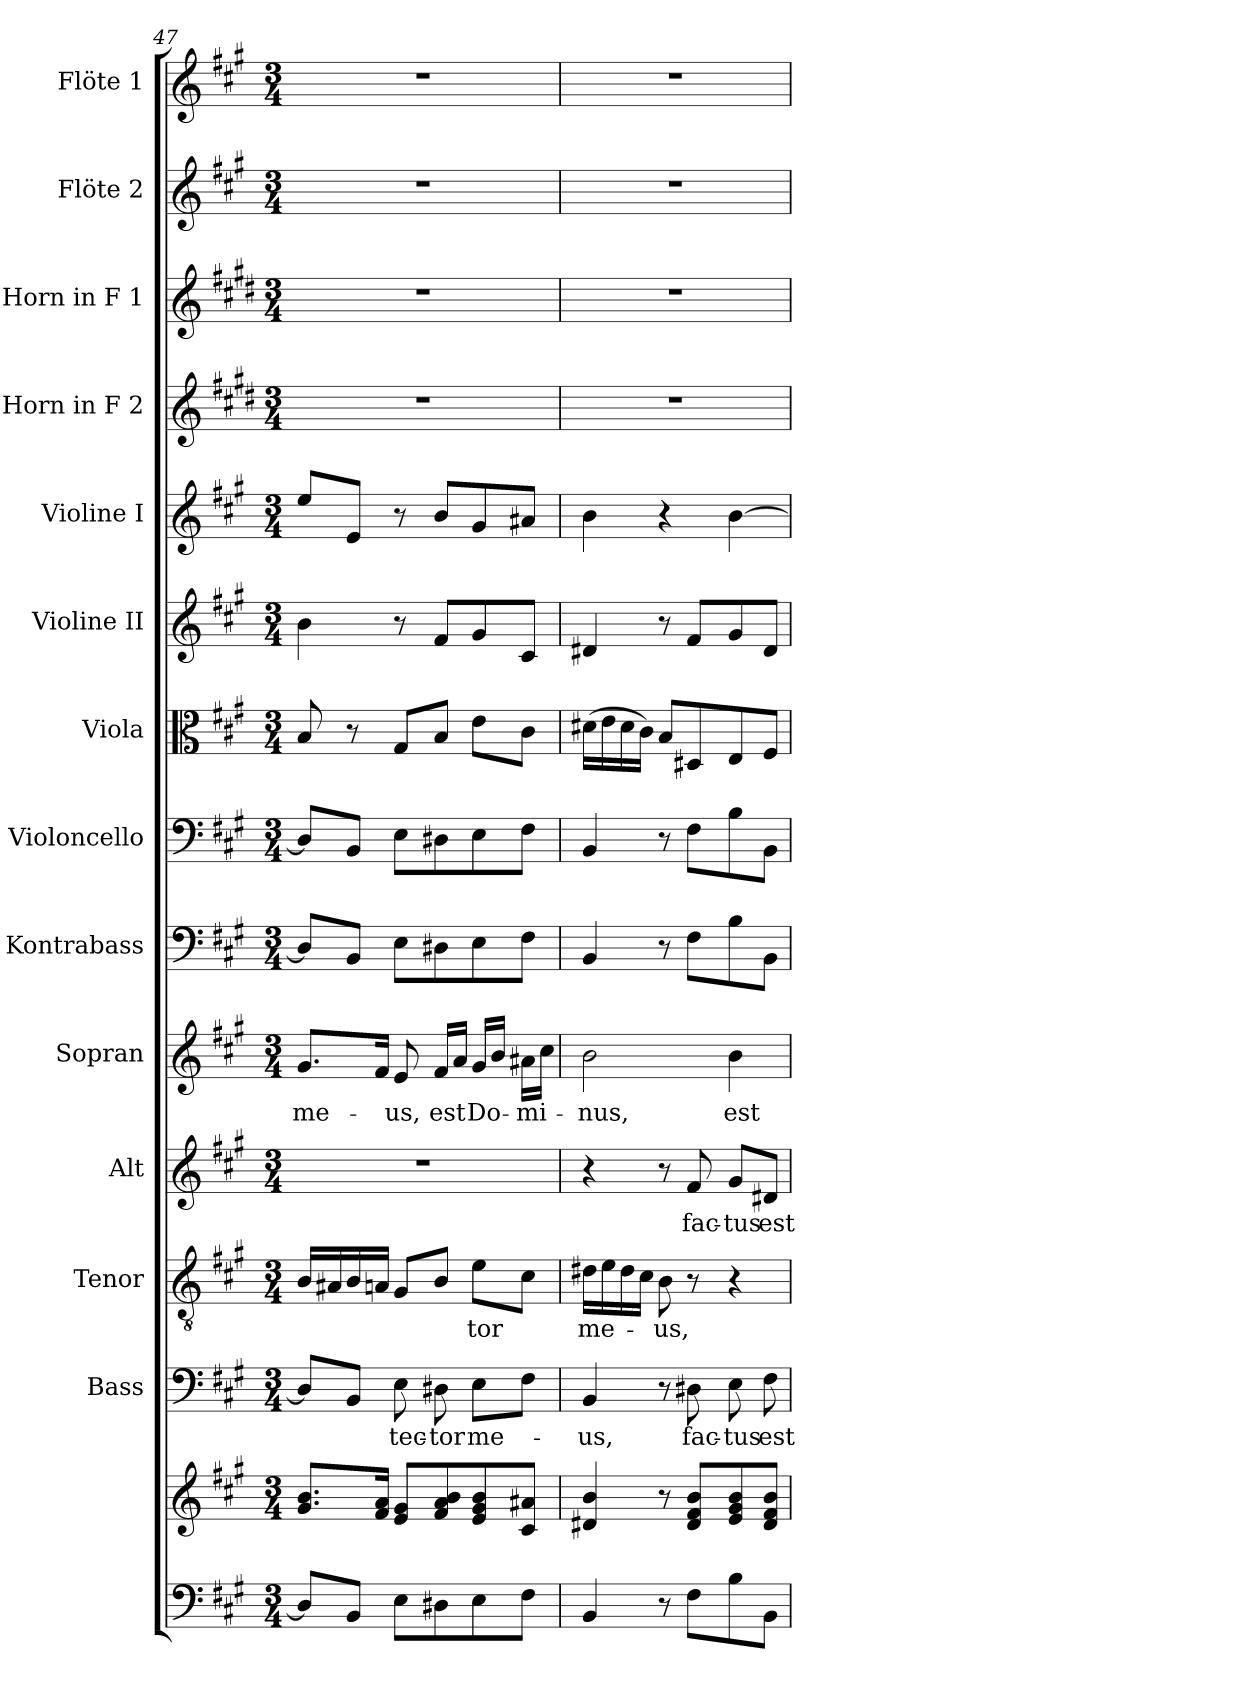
**kern	**kern	**kern	**text	**kern	**text	**kern	**text	**kern	**text	**kern	**kern	**kern	**kern	**kern	**kern	**kern	**kern	**kern
*part14	*part14	*part13	*part13	*part12	*part12	*part11	*part11	*part10	*part10	*part9	*part8	*part7	*part6	*part5	*part4	*part3	*part2	*part1
*staff15	*staff14	*staff13	*staff13	*staff12	*staff12	*staff11	*staff11	*staff10	*staff10	*staff9	*staff8	*staff7	*staff6	*staff5	*staff4	*staff3	*staff2	*staff1
*	*	*I"Bass	*	*I"Tenor	*	*I"Alt	*	*I"Sopran	*	*I"Kontrabass	*I"Violoncello	*I"Viola	*I"Violine II	*I"Violine I	*I"Horn in F 2	*I"Horn in F 1	*I"Flöte 2	*I"Flöte 1
*	*	*I'B.	*	*I'T.	*	*I'A.	*	*I'S.	*	*I'Kb.	*I'Vc.	*I'Vla.	*I'Vl. II	*I'Vl. I	*	*	*I'Fl. 2	*I'Fl. 1
*clefF4	*clefG2	*clefF4	*	*clefGv2	*	*clefG2	*	*clefG2	*	*clefF4	*clefF4	*clefC3	*clefG2	*clefG2	*clefG2	*clefG2	*clefG2	*clefG2
*	*	*	*	*	*	*	*	*	*	*ITrd7c12	*	*	*	*	*ITrd4c7	*ITrd4c7	*	*
*k[f#c#g#]	*k[f#c#g#]	*k[f#c#g#]	*	*k[f#c#g#]	*	*k[f#c#g#]	*	*k[f#c#g#]	*	*k[f#c#g#]	*k[f#c#g#]	*k[f#c#g#]	*k[f#c#g#]	*k[f#c#g#]	*k[f#c#g#]	*k[f#c#g#]	*k[f#c#g#]	*k[f#c#g#]
*A:	*A:	*A:	*	*A:	*	*A:	*	*A:	*	*A:	*A:	*A:	*A:	*A:	*A:	*A:	*A:	*A:
*M3/4	*M3/4	*M3/4	*	*M3/4	*	*M3/4	*	*M3/4	*	*M3/4	*M3/4	*M3/4	*M3/4	*M3/4	*M3/4	*M3/4	*M3/4	*M3/4
=47	=47	=47	=47	=47	=47	=47	=47	=47	=47	=47	=47	=47	=47	=47	=47	=47	=47	=47
!	!	!	!	!	!	!	!	!	!LO:LY:b	!	!	!	!	!	!	!	!	!
8D#/L]	8.g#/ 8.b/L	8D#/L]	.	16B/LL	.	2.r	.	8.g#/L	me-	8DD#/L]	8D#/L]	8B/	4b\	8ee/L	2.r	2.r	2.r	2.r
.	.	.	.	16A#X/	.	.	.	.	.	.	.	.	.	.	.	.	.	.
8BB/J	.	8BB/J	.	16B/	.	.	.	.	.	8BBB/J	8BB/J	8r	.	8e/J	.	.	.	.
.	16f#/ 16a/Jk	.	.	16An/JJ	.	.	.	16f#/Jk	.	.	.	.	.	.	.	.	.	.
!	!	!	!LO:LY:b	!	!	!	!	!	!LO:LY:b	!	!	!	!	!	!	!	!	!
8E\L	8e/ 8g#/L	8E\	-tec-	8G#/L	.	.	.	8e/	-us,	8EE\L	8E\L	8G#/L	8r	8r	.	.	.	.
!	!	!	!LO:LY:b	!	!	!	!	!	!LO:LY:b	!	!	!	!	!	!	!	!	!
8D#X\	8f#/ 8a/ 8b/	8D#X\	-tor	8B/J	.	.	.	16f#/LL	est	8DD#X\	8D#X\	8B/J	8f#/L	8b/L	.	.	.	.
.	.	.	.	.	.	.	.	16a/JJ	.	.	.	.	.	.	.	.	.	.
!	!	!	!LO:LY:b	!	!LO:LY:b	!	!	!	!LO:LY:b	!	!	!	!	!	!	!	!	!
8E\	8e/ 8g#/ 8b/	8E\L	me-	8e\L	-tor	.	.	16g#/LL	Do-	8EE\	8E\	8e\L	8g#/	8g#/	.	.	.	.
.	.	.	.	.	.	.	.	16b/JJ	.	.	.	.	.	.	.	.	.	.
!	!	!	!	!	!	!	!	!	!LO:LY:b	!	!	!	!	!	!	!	!	!
8F#\J	8c#/ 8a#X/J	8F#\J	.	8c#\J	.	.	.	16a#X\LL	-mi-	8FF#\J	8F#\J	8c#\J	8c#/J	8a#X/J	.	.	.	.
.	.	.	.	.	.	.	.	16cc#\JJ	.	.	.	.	.	.	.	.	.	.
=48	=48	=48	=48	=48	=48	=48	=48	=48	=48	=48	=48	=48	=48	=48	=48	=48	=48	=48
!	!	!	!LO:LY:b	!	!LO:LY:b	!	!	!	!LO:LY:b	!	!	!	!	!	!	!	!	!
4BB/	4d#X/ 4b/	4BB/	-us,	16d#X\LL	me-	4r	.	2b\	-nus,	4BBB/	4BB/	(>16d#X\LL	4d#X/	4b\	2.r	2.r	2.r	2.r
.	.	.	.	16e\	.	.	.	.	.	.	.	16e\	.	.	.	.	.	.
.	.	.	.	16d#\	.	.	.	.	.	.	.	16d#\	.	.	.	.	.	.
.	.	.	.	16c#\JJ	.	.	.	.	.	.	.	16c#\JJ)	.	.	.	.	.	.
!	!	!	!	!	!LO:LY:b	!	!	!	!	!	!	!	!	!	!	!	!	!
8r	8r	8r	.	8B\	-us,	8r	.	.	.	8r	8r	8B/L	8r	4r	.	.	.	.
!	!	!	!LO:LY:b	!	!	!	!LO:LY:b	!	!	!	!	!	!	!	!	!	!	!
8F#\L	8d#/ 8f#/ 8b/L	8D#X\	fac-	8r	.	8f#/	fac-	.	.	8FF#\L	8F#\L	8D#X/	8f#/L	.	.	.	.	.
!	!	!	!LO:LY:b	!	!	!	!LO:LY:b	!	!LO:LY:b	!	!	!	!	!	!	!	!	!
8B\	8e/ 8g#/ 8b/	8E\	-tus	4r	.	8g#/L	-tus	4b\	est	8BB\	8B\	8E/	8g#/	[4b\	.	.	.	.
!	!	!	!LO:LY:b	!	!	!	!LO:LY:b	!	!	!	!	!	!	!	!	!	!	!
8BB\J	8d#/ 8f#/ 8b/J	8F#\	est	.	.	8d#X/J	est	.	.	8BBB\J	8BB\J	8F#/J	8d#/J	.	.	.	.	.
=	=	=	=	=	=	=	=	=	=	=	=	=	=	=	=	=	=	=
*-	*-	*-	*-	*-	*-	*-	*-	*-	*-	*-	*-	*-	*-	*-	*-	*-	*-	*-
